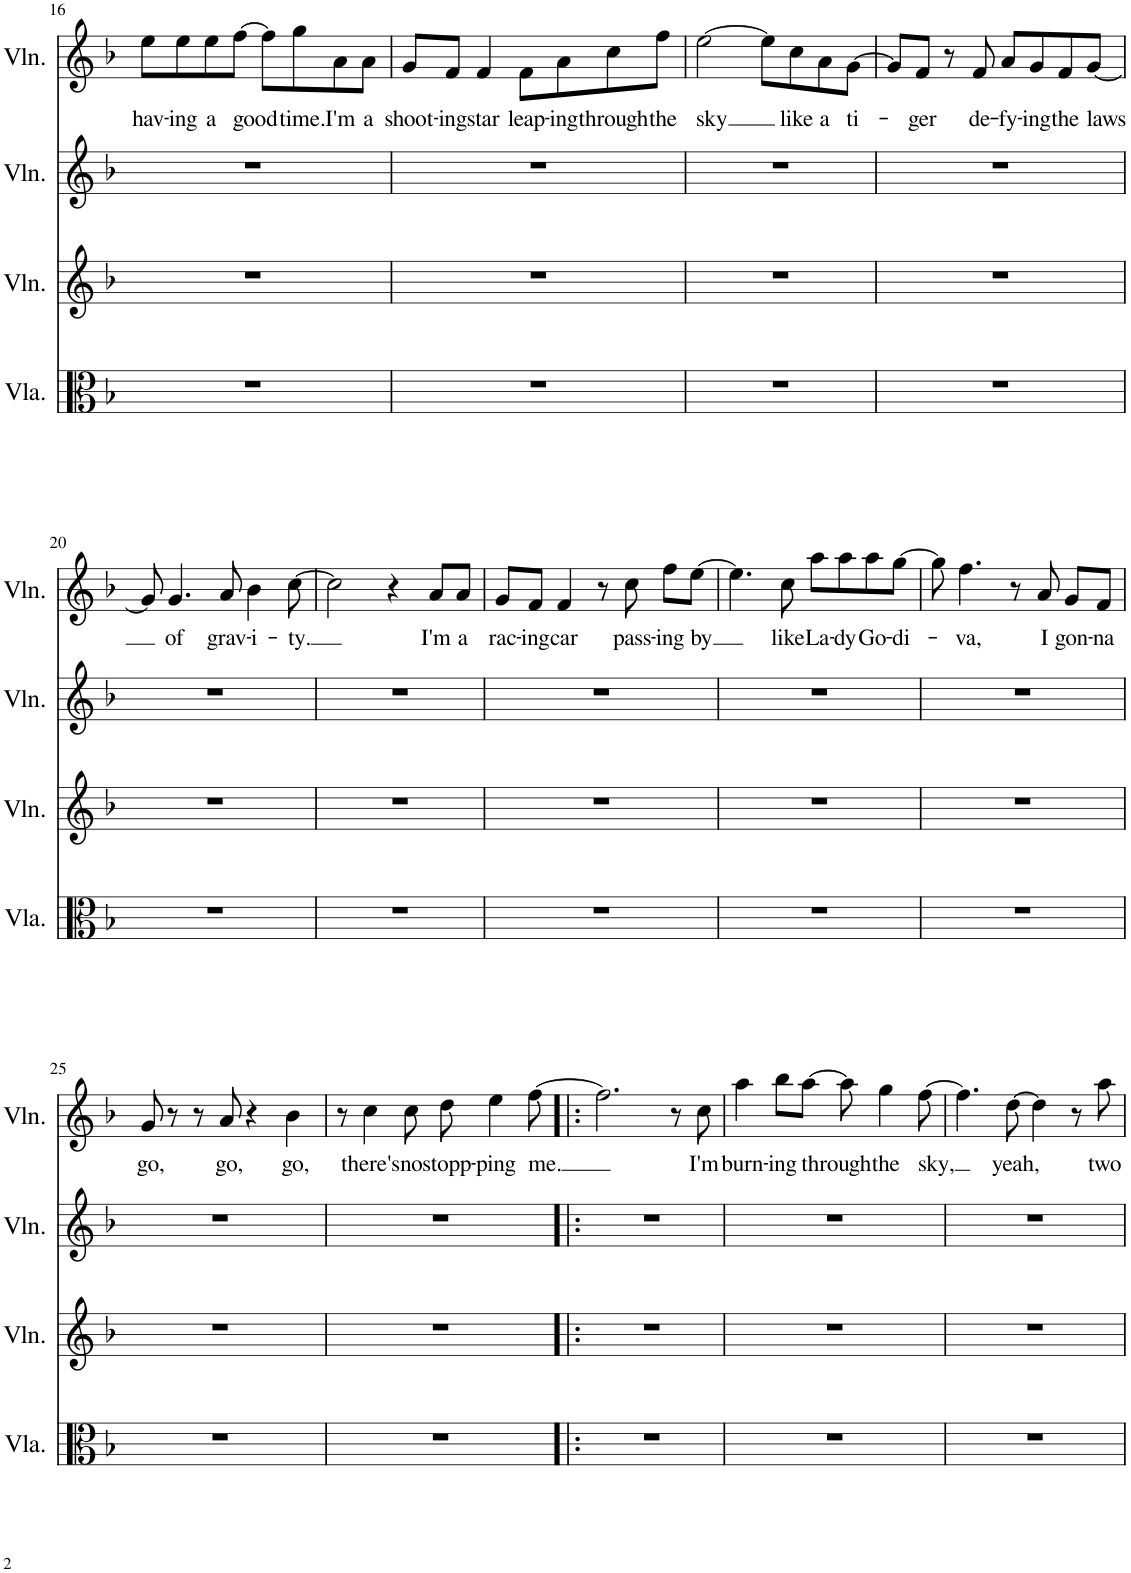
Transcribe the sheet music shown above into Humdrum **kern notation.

**kern	**kern	**kern	**kern	**text
*part4	*part3	*part2	*part1	*part1
*staff4	*staff3	*staff2	*staff1	*staff1
*I"Viola	*I"Violin	*I"Violin	*I"Violin	*
*I'Vla.	*I'Vln.	*I'Vln.	*I'Vln.	*
!!LO:PB:g=z
*clefC3	*clefG2	*clefG2	*clefG2	*
*k[b-]	*k[b-]	*k[b-]	*k[b-]	*
*M4/4	*M4/4	*M4/4	*M4/4	*
=16	=16	=16	=16	=16
!	!	!	!	!LO:LY:b
1r	1r	1r	8ee\L	hav-
!	!	!	!	!LO:LY:b
.	.	.	8ee\	-ing
!	!	!	!	!LO:LY:b
.	.	.	8ee\	a
!	!	!	!	!LO:LY:b
.	.	.	[8ff\J	good
.	.	.	8ff\L]	.
!	!	!	!	!LO:LY:b
.	.	.	8gg\	time.
!	!	!	!	!LO:LY:b
.	.	.	8a\	I'm
!	!	!	!	!LO:LY:b
.	.	.	8a\J	a
=17	=17	=17	=17	=17
!	!	!	!	!LO:LY:b
1r	1r	1r	8g/L	shoot-
!	!	!	!	!LO:LY:b
.	.	.	8f/J	-ing
!	!	!	!	!LO:LY:b
.	.	.	4f/	star
!	!	!	!	!LO:LY:b
.	.	.	8f\L	leap-
!	!	!	!	!LO:LY:b
.	.	.	8a\	-ing
!	!	!	!	!LO:LY:b
.	.	.	8cc\	through
!	!	!	!	!LO:LY:b
.	.	.	8ff\J	the
=18	=18	=18	=18	=18
!	!	!	!	!LO:LY:b
1r	1r	1r	[2ee\	sky
.	.	.	8ee\L]	.
!	!	!	!	!LO:LY:b
.	.	.	8cc\	like
!	!	!	!	!LO:LY:b
.	.	.	8a\	a
!	!	!	!	!LO:LY:b
.	.	.	[8g\J	ti-
=19	=19	=19	=19	=19
1r	1r	1r	8g/L]	.
!	!	!	!	!LO:LY:b
.	.	.	8f/J	-ger
.	.	.	8r	.
!	!	!	!	!LO:LY:b
.	.	.	8f/	de-
!	!	!	!	!LO:LY:b
.	.	.	8a/L	-fy-
!	!	!	!	!LO:LY:b
.	.	.	8g/	-ing
!	!	!	!	!LO:LY:b
.	.	.	8f/	the
!	!	!	!	!LO:LY:b
.	.	.	[8g/J	laws
!!LO:LB:g=z
=20	=20	=20	=20	=20
1r	1r	1r	8g/]	.
!	!	!	!	!LO:LY:b
.	.	.	4.g/	of
!	!	!	!	!LO:LY:b
.	.	.	8a/	grav-
!	!	!	!	!LO:LY:b
.	.	.	4b-\	-i-
!	!	!	!	!LO:LY:b
.	.	.	[8cc\	-ty.
=21	=21	=21	=21	=21
1r	1r	1r	2cc\]	.
.	.	.	4r	.
!	!	!	!	!LO:LY:b
.	.	.	8a/L	I'm
!	!	!	!	!LO:LY:b
.	.	.	8a/J	a
=22	=22	=22	=22	=22
!	!	!	!	!LO:LY:b
1r	1r	1r	8g/L	rac-
!	!	!	!	!LO:LY:b
.	.	.	8f/J	-ing
!	!	!	!	!LO:LY:b
.	.	.	4f/	car
.	.	.	8r	.
!	!	!	!	!LO:LY:b
.	.	.	8cc\	pass-
!	!	!	!	!LO:LY:b
.	.	.	8ff\L	-ing
!	!	!	!	!LO:LY:b
.	.	.	[8ee\J	by
=23	=23	=23	=23	=23
1r	1r	1r	4.ee\]	.
!	!	!	!	!LO:LY:b
.	.	.	8cc\	like
!	!	!	!	!LO:LY:b
.	.	.	8aa\L	La-
!	!	!	!	!LO:LY:b
.	.	.	8aa\	-dy
!	!	!	!	!LO:LY:b
.	.	.	8aa\	Go-
!	!	!	!	!LO:LY:b
.	.	.	[8gg\J	-di-
=24	=24	=24	=24	=24
1r	1r	1r	8gg\]	.
!	!	!	!	!LO:LY:b
.	.	.	4.ff\	-va,
.	.	.	8r	.
!	!	!	!	!LO:LY:b
.	.	.	8a/	I
!	!	!	!	!LO:LY:b
.	.	.	8g/L	gon-
!	!	!	!	!LO:LY:b
.	.	.	8f/J	-na
!!LO:LB:g=z
=25	=25	=25	=25	=25
!	!	!	!	!LO:LY:b
1r	1r	1r	8g/	go,
.	.	.	8r	.
.	.	.	8r	.
!	!	!	!	!LO:LY:b
.	.	.	8a/	go,
.	.	.	4r	.
!	!	!	!	!LO:LY:b
.	.	.	4b-\	go,
=26	=26	=26	=26	=26
1r	1r	1r	8r	.
!	!	!	!	!LO:LY:b
.	.	.	4cc\	there's
!	!	!	!	!LO:LY:b
.	.	.	8cc\	no
!	!	!	!	!LO:LY:b
.	.	.	8dd\	stopp-
!	!	!	!	!LO:LY:b
.	.	.	4ee\	-ping
!	!	!	!	!LO:LY:b
.	.	.	[8ff\	me.
=27!|:	=27!|:	=27!|:	=27!|:	=27!|:
1r	1r	1r	2.ff\]	.
.	.	.	8r	.
!	!	!	!	!LO:LY:b
.	.	.	8cc\	I'm
=28	=28	=28	=28	=28
!	!	!	!	!LO:LY:b
1r	1r	1r	4aa\	burn-
!	!	!	!	!LO:LY:b
.	.	.	8bb-\L	-ing
!	!	!	!	!LO:LY:b
.	.	.	[8aa\J	through
.	.	.	8aa\]	.
!	!	!	!	!LO:LY:b
.	.	.	4gg\	the
!	!	!	!	!LO:LY:b
.	.	.	[8ff\	sky,
=29	=29	=29	=29	=29
1r	1r	1r	4.ff\]	.
!	!	!	!	!LO:LY:b
.	.	.	[8dd\	yeah,
.	.	.	4dd\]	.
.	.	.	8r	.
!	!	!	!	!LO:LY:b
.	.	.	8aa\	two
=	=	=	=	=
*-	*-	*-	*-	*-
